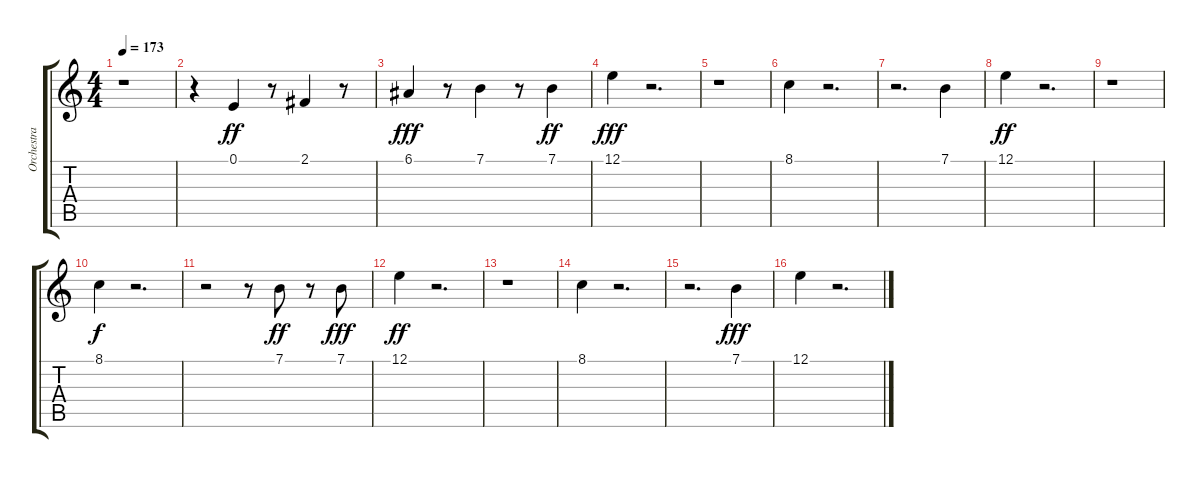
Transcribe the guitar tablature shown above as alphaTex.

\track ("Orchestra Hits" "Orchestra ") {instrument orchestrahit}
\staff {score tabs}
\tuning (E4 B3 G3 D3 A2 E2) {hide}
\ts (4 4)
\tempo 173
\clef g2
\ks c
r.1{dy ff} |
r.4 0.1.4 r.8 2.1.4 r.8 |
6.1.4{dy fff} r.8 7.1.4 r.8 7.1.4{dy ff} |
12.1.4{dy fff} r.2{d} |
r.1 |
8.1.4 r.2{d} |
r.2{d} 7.1.4 |
12.1.4{dy ff} r.2{d} |
r.1 |
8.1.4{dy f} r.2{d} |
r.2 r.8 7.1.8{dy ff} r.8 7.1.8{dy fff} |
12.1.4{dy ff} r.2{d} |
r.1 |
8.1.4 r.2{d} |
r.2{d} 7.1.4{dy fff} |
12.1.4 r.2{d}
